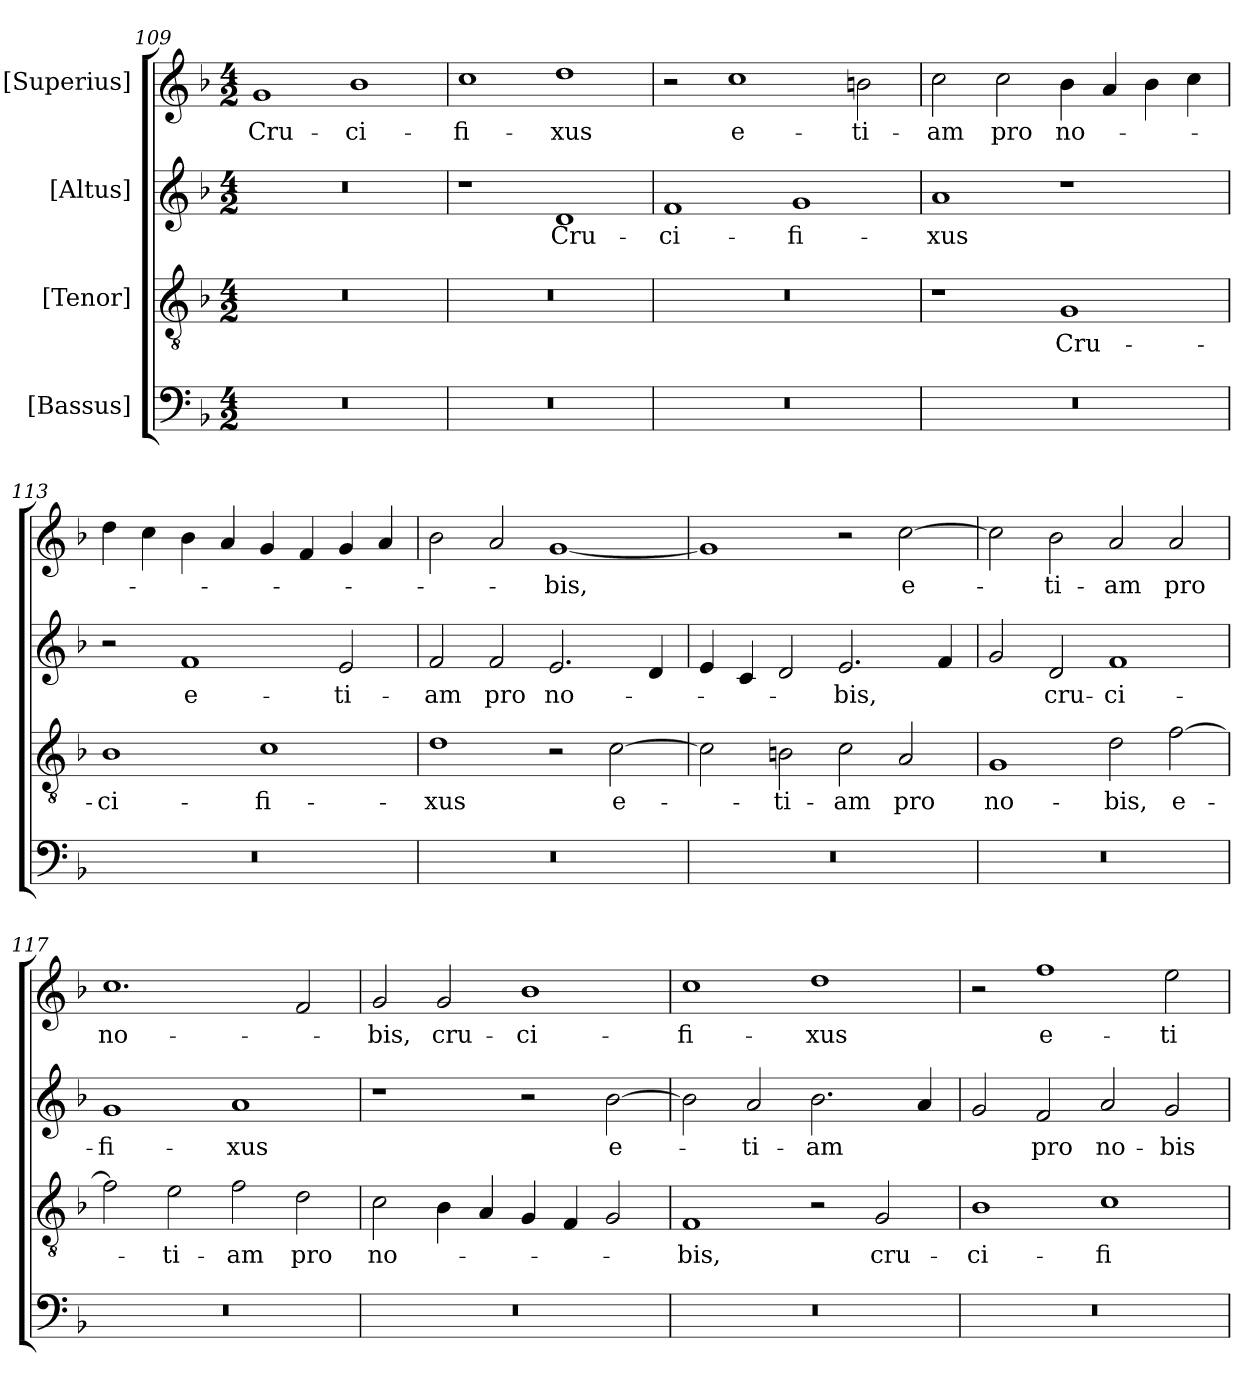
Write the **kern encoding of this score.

**kern	**kern	**text	**kern	**text	**kern	**text
*part4	*part3	*part3	*part2	*part2	*part1	*part1
*staff4	*staff3	*staff3	*staff2	*staff2	*staff1	*staff1
*I"[Bassus]	*I"[Tenor]	*	*I"[Altus]	*	*I"[Superius]	*
*clefF4	*clefGv2	*	*clefG2	*	*clefG2	*
*k[b-]	*k[b-]	*	*k[b-]	*	*k[b-]	*
*M4/2	*M4/2	*	*M4/2	*	*M4/2	*
=109	=109	=109	=109	=109	=109	=109
0r	0r	.	0r	.	1g/	Cru-
.	.	.	.	.	1b-\	-ci-
=110	=110	=110	=110	=110	=110	=110
0r	0r	.	1r	.	1cc\	-fi-
.	.	.	1d/	Cru-	1dd\	-xus
=111	=111	=111	=111	=111	=111	=111
0r	0r	.	1f/	-ci-	2r	.
.	.	.	.	.	1cc\	e-
.	.	.	1g/	-fi-	.	.
.	.	.	.	.	2bn\	-ti-
=112	=112	=112	=112	=112	=112	=112
0r	1r	.	1a/	-xus	2cc\	-am
.	.	.	.	.	2cc\	pro
.	1G/	Cru-	1r	.	4b-\	no-
.	.	.	.	.	4a/	.
.	.	.	.	.	4b-\	.
.	.	.	.	.	4cc\	.
=113	=113	=113	=113	=113	=113	=113
0r	1B-\	-ci-	2r	.	4dd\	.
.	.	.	.	.	4cc\	.
.	.	.	1f/	e-	4b-\	.
.	.	.	.	.	4a/	.
.	1c\	-fi-	.	.	4g/	.
.	.	.	.	.	4f/	.
.	.	.	2e/	-ti-	4g/	.
.	.	.	.	.	4a/	.
=114	=114	=114	=114	=114	=114	=114
0r	1d\	-xus	2f/	-am	2b-\	.
.	.	.	2f/	pro	2a/	.
.	2r	.	2.e/	no-	[1g/	-bis,
.	[2c\	e-	.	.	.	.
.	.	.	4d/	.	.	.
=115	=115	=115	=115	=115	=115	=115
0r	2c\]	.	4e/	.	1g/]	.
.	.	.	4c/	.	.	.
.	2Bn\	-ti-	2d/	.	.	.
.	2c\	-am	2.e/	-bis,	2r	.
.	2A/	pro	.	.	[2cc\	e-
.	.	.	4f/	.	.	.
=116	=116	=116	=116	=116	=116	=116
0r	1G/	no-	2g/	.	2cc\]	.
.	.	.	2d/	cru-	2b-\	-ti-
.	2d\	-bis,	1f/	-ci-	2a/	-am
.	[2f\	e-	.	.	2a/	pro
=117	=117	=117	=117	=117	=117	=117
0r	2f\]	.	1g/	-fi-	1.cc\	no-
.	2e\	-ti-	.	.	.	.
.	2f\	-am	1a/	-xus	.	.
.	2d\	pro	.	.	2f/	.
=118	=118	=118	=118	=118	=118	=118
0r	2c\	no-	1r	.	2g/	-bis,
.	4B-\	.	.	.	2g/	cru-
.	4A/	.	.	.	.	.
.	4G/	.	2r	.	1b-\	-ci-
.	4F/	.	.	.	.	.
.	2G/	.	[2b-\	e-	.	.
=119	=119	=119	=119	=119	=119	=119
0r	1F/	-bis,	2b-\]	.	1cc\	-fi-
.	.	.	2a/	-ti-	.	.
.	2r	.	2.b-\	-am	1dd\	-xus
.	2G/	cru-	.	.	.	.
.	.	.	4a/	.	.	.
=120	=120	=120	=120	=120	=120	=120
0r	1B-\	-ci-	2g/	.	2r	.
.	.	.	2f/	pro	1ff\	e-
.	1c\	-fi-	2a/	no-	.	.
.	.	.	2g/	-bis	2ee\	-ti-
=	=	=	=	=	=	=
*-	*-	*-	*-	*-	*-	*-
